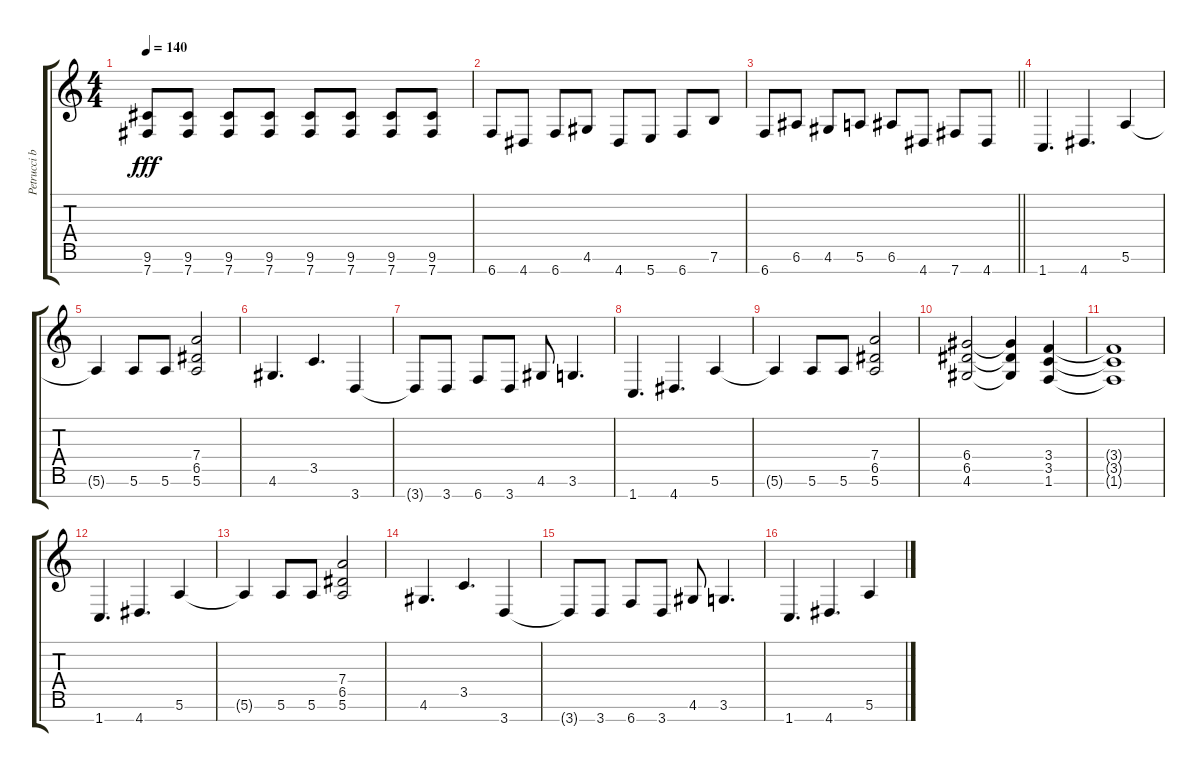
\track ("Petrucci base 1" "Petrucci b") {instrument distortionguitar}
\staff {score tabs}
\tuning (E4 B3 G3 D3 A2 E2 B1) {hide}
\ts (4 4)
\tempo 140
\clef g2
\ks c
(9.6 7.7).8{dy fff} (9.6 7.7).8 (9.6 7.7).8 (9.6 7.7).8 (9.6 7.7).8 (9.6 7.7).8 (9.6 7.7).8 (9.6 7.7).8 |
6.7.8 4.7.8 6.7.8 4.6.8 4.7.8 5.7.8 6.7.8 7.6.8 |
\barLineRight lightlight
6.7.8 6.6.8 4.6.8 5.6.8 6.6.8 4.7.8 7.7.8 4.7.8 |
1.7.4{d volume 10} 4.7.4{d} 5.6.4 |
5.6{t}.4 5.6.8 5.6.8 (7.4 6.5 5.6).2 |
4.6.4{d} 3.5.4{d} 3.7.4 |
3.7{t}.8 3.7.8 6.7.8 3.7.8 4.6.8 3.6.4{d} |
1.7.4{d} 4.7.4{d} 5.6.4 |
5.6{t}.4 5.6.8 5.6.8 (7.4 6.5 5.6).2 |
(6.4 6.5 4.6).2 (6.4{t} 6.5{t} 4.6{t}).4 (3.4 3.5 1.6).4 |
(3.4{t} 3.5{t} 1.6{t}).1 |
1.7.4{d} 4.7.4{d} 5.6.4 |
5.6{t}.4 5.6.8 5.6.8 (7.4 6.5 5.6).2 |
4.6.4{d} 3.5.4{d} 3.7.4 |
3.7{t}.8 3.7.8 6.7.8 3.7.8 4.6.8 3.6.4{d} |
1.7.4{d} 4.7.4{d} 5.6.4
